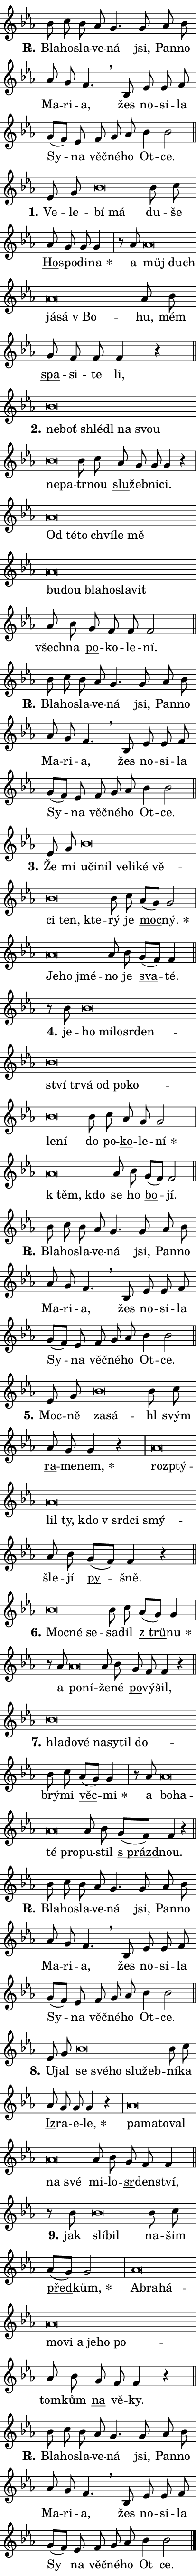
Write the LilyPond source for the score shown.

\version "2.22.1"
\header { tagline = "" }
\paper {
  indent = 0\cm
  top-margin = 0\cm
  right-margin = 0\cm
  bottom-margin = 0\cm
  left-margin = 0\cm
  paper-width = 7\cm
  page-breaking = #ly:one-page-breaking
  system-system-spacing.basic-distance = #11
  score-system-spacing.basic-distance = #11.3
  ragged-last = ##f
}


%% Author: Thomas Morley
%% https://lists.gnu.org/archive/html/lilypond-user/2020-05/msg00002.html
#(define (line-position grob)
"Returns position of @var[grob} in current system:
   @code{'start}, if at first time-step
   @code{'end}, if at last time-step
   @code{'middle} otherwise
"
  (let* ((col (ly:item-get-column grob))
         (ln (ly:grob-object col 'left-neighbor))
         (rn (ly:grob-object col 'right-neighbor))
         (col-to-check-left (if (ly:grob? ln) ln col))
         (col-to-check-right (if (ly:grob? rn) rn col))
         (break-dir-left
           (and
             (ly:grob-property col-to-check-left 'non-musical #f)
             (ly:item-break-dir col-to-check-left)))
         (break-dir-right
           (and
             (ly:grob-property col-to-check-right 'non-musical #f)
             (ly:item-break-dir col-to-check-right))))
        (cond ((eqv? 1 break-dir-left) 'start)
              ((eqv? -1 break-dir-right) 'end)
              (else 'middle))))

#(define (tranparent-at-line-position vctor)
  (lambda (grob)
  "Relying on @code{line-position} select the relevant enry from @var{vctor}.
Used to determine transparency,"
    (case (line-position grob)
      ((end) (not (vector-ref vctor 0)))
      ((middle) (not (vector-ref vctor 1)))
      ((start) (not (vector-ref vctor 2))))))

noteHeadBreakVisibility =
#(define-music-function (break-visibility)(vector?)
"Makes @code{NoteHead}s transparent relying on @var{break-visibility}"
#{
  \override NoteHead.transparent =
    #(tranparent-at-line-position break-visibility)
#})

#(define delete-ledgers-for-transparent-note-heads
  (lambda (grob)
    "Reads whether a @code{NoteHead} is transparent.
If so this @code{NoteHead} is removed from @code{'note-heads} from
@var{grob}, which is supposed to be @code{LedgerLineSpanner}.
As a result ledgers are not printed for this @code{NoteHead}"
    (let* ((nhds-array (ly:grob-object grob 'note-heads))
           (nhds-list
             (if (ly:grob-array? nhds-array)
                 (ly:grob-array->list nhds-array)
                 '()))
           ;; Relies on the transparent-property being done before
           ;; Staff.LedgerLineSpanner.after-line-breaking is executed.
           ;; This is fragile ...
           (to-keep
             (remove
               (lambda (nhd)
                 (ly:grob-property nhd 'transparent #f))
               nhds-list)))
      ;; TODO find a better method to iterate over grob-arrays, similiar
      ;; to filter/remove etc for lists
      ;; For now rebuilt from scratch
      (set! (ly:grob-object grob 'note-heads)  '())
      (for-each
        (lambda (nhd)
          (ly:pointer-group-interface::add-grob grob 'note-heads nhd))
        to-keep))))

hideNotes = {
  \noteHeadBreakVisibility #begin-of-line-visible
}
unHideNotes = {
  \noteHeadBreakVisibility #all-visible
}

% work-around for resetting accidentals
% https://lilypond.org/doc/v2.23/Documentation/notation/displaying-rhythms#unmetered-music
cadenzaMeasure = {
  \cadenzaOff
  \partial 1024 s1024
  \cadenzaOn
}

#(define-markup-command (accent layout props text) (markup?)
  "Underline accented syllable"
  (interpret-markup layout props
    #{\markup \override #'(offset . 4.3) \underline { #text }#}))

responsum = \markup \concat {
  "R" \hspace #-1.05 \path #0.1 #'((moveto 0 0.07) (lineto 0.9 0.8)) \hspace #0.05 "."
}

\layout {
    \context {
        \Staff
        \remove "Time_signature_engraver"
        \override LedgerLineSpanner.after-line-breaking = #delete-ledgers-for-transparent-note-heads
    }
    \context {
        \Voice {
            \override NoteHead.output-attributes = #'((class . "notehead"))
            \override Hairpin.height = #0.55
        }
    }
    \context {
        \Lyrics {
            \override StanzaNumber.output-attributes = #'((class . "stanzanumber"))
            \override LyricSpace.minimum-distance = #0.9
            \override LyricText.font-name = #"TeX Gyre Schola"
            \override LyricText.font-size = 1
            \override StanzaNumber.font-name = #"TeX Gyre Schola Bold"
            \override StanzaNumber.font-size = 1
        }
    }
}

% magnetic-lyrics.ily
%
%   written by
%     Jean Abou Samra <jean@abou-samra.fr>
%     Werner Lemberg <wl@gnu.org>
%
%   adapted by
%     Jiri Hon <jiri.hon@gmail.com>
%
% Version 2022-Apr-15

% https://www.mail-archive.com/lilypond-user@gnu.org/msg149350.html

#(define (Left_hyphen_pointer_engraver context)
   "Collect syllable-hyphen-syllable occurrences in lyrics and store
them in properties.  This engraver only looks to the left.  For
example, if the lyrics input is @code{foo -- bar}, it does the
following.

@itemize @bullet
@item
Set the @code{text} property of the @code{LyricHyphen} grob between
@q{foo} and @q{bar} to @code{foo}.

@item
Set the @code{left-hyphen} property of the @code{LyricText} grob with
text @q{foo} to the @code{LyricHyphen} grob between @q{foo} and
@q{bar}.
@end itemize

Use this auxiliary engraver in combination with the
@code{lyric-@/text::@/apply-@/magnetic-@/offset!} hook."
   (let ((hyphen #f)
         (text #f))
     (make-engraver
      (acknowledgers
       ((lyric-syllable-interface engraver grob source-engraver)
        (set! text grob)))
      (end-acknowledgers
       ((lyric-hyphen-interface engraver grob source-engraver)
        ;(when (not (grob::has-interface grob 'lyric-space-interface))
          (set! hyphen grob)));)
      ((stop-translation-timestep engraver)
       (when (and text hyphen)
         (ly:grob-set-object! text 'left-hyphen hyphen))
       (set! text #f)
       (set! hyphen #f)))))

#(define (lyric-text::apply-magnetic-offset! grob)
   "If the space between two syllables is less than the value in
property @code{LyricText@/.details@/.squash-threshold}, move the right
syllable to the left so that it gets concatenated with the left
syllable.

Use this function as a hook for
@code{LyricText@/.after-@/line-@/breaking} if the
@code{Left_@/hyphen_@/pointer_@/engraver} is active."
   (let ((hyphen (ly:grob-object grob 'left-hyphen #f)))
     (when hyphen
       (let ((left-text (ly:spanner-bound hyphen LEFT)))
         (when (grob::has-interface left-text 'lyric-syllable-interface)
           (let* ((common (ly:grob-common-refpoint grob left-text X))
                  (this-x-ext (ly:grob-extent grob common X))
                  (left-x-ext
                   (begin
                     ;; Trigger magnetism for left-text.
                     (ly:grob-property left-text 'after-line-breaking)
                     (ly:grob-extent left-text common X)))
                  ;; `delta` is the gap width between two syllables.
                  (delta (- (interval-start this-x-ext)
                            (interval-end left-x-ext)))
                  (details (ly:grob-property grob 'details))
                  (threshold (assoc-get 'squash-threshold details 0.2)))
             (when (< delta threshold)
               (let* (;; We have to manipulate the input text so that
                      ;; ligatures crossing syllable boundaries are not
                      ;; disabled.  For languages based on the Latin
                      ;; script this is essentially a beautification.
                      ;; However, for non-Western scripts it can be a
                      ;; necessity.
                      (lt (ly:grob-property left-text 'text))
                      (rt (ly:grob-property grob 'text))
                      (is-space (grob::has-interface hyphen 'lyric-space-interface))
                      (space (if is-space " " ""))
                      (space-markup (grob-interpret-markup grob " "))
                      (space-size (interval-length (ly:stencil-extent space-markup X)))
                      (extra-delta (if is-space space-size 0))
                      ;; Append new syllable.
                      (ltrt-space (if (and (string? lt) (string? rt))
                                (string-append lt space rt)
                                (make-concat-markup (list lt space rt))))
                      ;; Right-align `ltrt` to the right side.
                      (ltrt-space-markup (grob-interpret-markup
                               grob
                               (make-translate-markup
                                (cons (interval-length this-x-ext) 0)
                                (make-right-align-markup ltrt-space)))))
                 (begin
                   ;; Don't print `left-text`.
                   (ly:grob-set-property! left-text 'stencil #f)
                   ;; Set text and stencil (which holds all collected
                   ;; syllables so far) and shift it to the left.
                   (ly:grob-set-property! grob 'text ltrt-space)
                   (ly:grob-set-property! grob 'stencil ltrt-space-markup)
                   (ly:grob-translate-axis! grob (- (- delta extra-delta)) X))))))))))


#(define (lyric-hyphen::displace-bounds-first grob)
   ;; Make very sure this callback isn't triggered too early.
   (let ((left (ly:spanner-bound grob LEFT))
         (right (ly:spanner-bound grob RIGHT)))
     (ly:grob-property left 'after-line-breaking)
     (ly:grob-property right 'after-line-breaking)
     (ly:lyric-hyphen::print grob)))

squashThreshold = #0.4

\layout {
  \context {
    \Lyrics
    \consists #Left_hyphen_pointer_engraver
    \override LyricText.after-line-breaking =
      #lyric-text::apply-magnetic-offset!
    \override LyricHyphen.stencil = #lyric-hyphen::displace-bounds-first
    \override LyricText.details.squash-threshold = \squashThreshold
    \override LyricHyphen.minimum-distance = 0
    \override LyricHyphen.minimum-length = \squashThreshold
  }
}

squash = \override LyricText.details.squash-threshold = 9999
unSquash = \override LyricText.details.squash-threshold = \squashThreshold

left = \override LyricText.self-alignment-X = #LEFT
unLeft = \revert LyricText.self-alignment-X

starOffset = #(lambda (grob) 
                (let ((x_offset (ly:self-alignment-interface::aligned-on-x-parent grob)))
                  (if (= x_offset 0) 0 (+ x_offset 1.2))))

star = #(define-music-function (syllable)(string?)
"Append star separator at the end of a syllable"
#{
  \once \override LyricText.X-offset = #starOffset
  \lyricmode { \markup {
    #syllable
    \override #'((font-name . "TeX Gyre Schola Bold")) \hspace #0.2 \lower #0.65 \larger "*"
  } }
#})

starAccent = #(define-music-function (syllable)(string?)
"Append star separator at the end of a syllable and make accent"
#{
  \once \override LyricText.X-offset = #starOffset
  \lyricmode { \markup {
    \accent #syllable
    \override #'((font-name . "TeX Gyre Schola Bold")) \hspace #0.2 \lower #0.65 \larger "*"
  } }
#})

breath = #(define-music-function (syllable)(string?)
"Append breathing indicator at the end of a syllable"
#{
  \lyricmode { \markup { #syllable "+" } }
#})

optionalBreath = #(define-music-function (syllable)(string?)
"Append optional breathing indicator at the end of a syllable"
#{
  \lyricmode { \markup { #syllable "(+)" } }
#})


\score {
    <<
        \new Voice = "melody" { \cadenzaOn \key es \major \relative { bes'8 c bes as g4. \bar "" g8 as bes \bar "" as g f4. \breathe \bar "" bes,8 es es f \bar "" g[( f)] es \bar "" f g as \bar "" bes4 bes2 \cadenzaMeasure \bar "||" \break } }
        \new Lyrics \lyricsto "melody" { \lyricmode { \set stanza = \responsum
Bla -- ho -- sla -- ve -- ná jsi, Pan -- no Ma -- ri -- a, žes no -- si -- la Sy -- na věč -- né -- ho Ot -- ce. } }
    >>
    \layout {}
}

\score {
    <<
        \new Voice = "melody" { \cadenzaOn \key es \major \relative { es'8 g bes\breve*1/16 \hideNotes \breve*1/16 \bar "" \unHideNotes bes8 c \bar "" as g g g4 \cadenzaMeasure \bar "|" r8 as8 as\breve*1/16 \hideNotes \breve*1/16 \bar "" \breve*1/16 \bar "" \breve*1/16 \breve*1/16 \bar "" \unHideNotes as8 bes \bar "" g f f f4 r \cadenzaMeasure \bar "||" \break } }
        \new Lyrics \lyricsto "melody" { \lyricmode { \set stanza = "1."
Ve -- le -- \left bí \squash má \unLeft \unSquash du -- še \markup \accent Ho -- spo -- di -- \star na a \left můj \squash duch já -- sá "v Bo" -- \unLeft \unSquash hu, mém \markup \accent spa -- si -- te li, } }
    >>
    \layout {}
}

\score {
    <<
        \new Voice = "melody" { \cadenzaOn \key es \major \relative { bes'\breve*1/16 \hideNotes \breve*1/16 \bar "" \breve*1/16 \bar "" \breve*1/16 \bar "" \breve*1/16 \bar "" \breve*1/16 \bar "" \breve*1/16 \breve*1/16 \bar "" \unHideNotes bes8 c \bar "" as g g g4 r \cadenzaMeasure \bar "|" as\breve*1/16 \hideNotes \breve*1/16 \bar "" \breve*1/16 \bar "" \breve*1/16 \bar "" \breve*1/16 \bar "" \breve*1/16 \bar "" \breve*1/16 \bar "" \breve*1/16 \bar "" \breve*1/16 \bar "" \breve*1/16 \bar "" \breve*1/16 \breve*1/16 \bar "" \unHideNotes as8 bes \bar "" g f f f2 \cadenzaMeasure \bar "||" \break } }
        \new Lyrics \lyricsto "melody" { \lyricmode { \set stanza = "2."
\left ne -- \squash boť shlé -- dl na svou ne -- pa -- \unLeft \unSquash tr -- nou \markup \accent slu -- žeb -- ni -- ci.
\left Od \squash té -- to chví -- le mě bu -- dou bla -- ho -- sla -- vit \unLeft \unSquash všech -- na \markup \accent po -- ko -- le -- ní. } }
    >>
    \layout {}
}

\score {
    <<
        \new Voice = "melody" { \cadenzaOn \key es \major \relative { bes'8 c bes as g4. \bar "" g8 as bes \bar "" as g f4. \breathe \bar "" bes,8 es es f \bar "" g[( f)] es \bar "" f g as \bar "" bes4 bes2 \cadenzaMeasure \bar "||" \break } }
        \new Lyrics \lyricsto "melody" { \lyricmode { \set stanza = \responsum
Bla -- ho -- sla -- ve -- ná jsi, Pan -- no Ma -- ri -- a, žes no -- si -- la Sy -- na věč -- né -- ho Ot -- ce. } }
    >>
    \layout {}
}

\score {
    <<
        \new Voice = "melody" { \cadenzaOn \key es \major \relative { es'8 g bes\breve*1/16 \hideNotes \breve*1/16 \bar "" \breve*1/16 \bar "" \breve*1/16 \bar "" \breve*1/16 \bar "" \breve*1/16 \bar "" \breve*1/16 \bar "" \breve*1/16 \bar "" \breve*1/16 \breve*1/16 \bar "" \unHideNotes bes8 c \bar "" as[( g)] g2 \cadenzaMeasure \bar "|" as\breve*1/16 \hideNotes \breve*1/16 \breve*1/16 \bar "" \unHideNotes as8 bes \bar "" g[( f)] f4 \cadenzaMeasure \bar "||" \break } }
        \new Lyrics \lyricsto "melody" { \lyricmode { \set stanza = "3."
Že mi \left u -- \squash či -- nil ve -- li -- ké vě -- ci ten, kte -- \unLeft \unSquash rý je \markup \accent moc -- \star ný. \left Je -- \squash ho jmé -- \unLeft \unSquash no je \markup \accent sva -- té. } }
    >>
    \layout {}
}

\score {
    <<
        \new Voice = "melody" { \cadenzaOn \key es \major \relative { r8 bes' bes\breve*1/16 \hideNotes \breve*1/16 \bar "" \breve*1/16 \bar "" \breve*1/16 \bar "" \breve*1/16 \bar "" \breve*1/16 \bar "" \breve*1/16 \bar "" \breve*1/16 \bar "" \breve*1/16 \bar "" \breve*1/16 \bar "" \breve*1/16 \bar "" \breve*1/16 \breve*1/16 \bar "" \unHideNotes bes8 c \bar "" as g g2 \cadenzaMeasure \bar "|" as\breve*1/16 \hideNotes \breve*1/16 \bar "" \unHideNotes as8 bes \bar "" g[( f)] f2 \cadenzaMeasure \bar "||" \break } }
        \new Lyrics \lyricsto "melody" { \lyricmode { \set stanza = "4."
je -- \left ho \squash mi -- lo -- sr -- den -- ství tr -- vá od po -- ko -- le -- ní \unLeft \unSquash do po -- \markup \accent ko -- le -- \star ní \left "k těm," \squash kdo \unLeft \unSquash se ho \markup \accent bo -- jí. } }
    >>
    \layout {}
}

\score {
    <<
        \new Voice = "melody" { \cadenzaOn \key es \major \relative { bes'8 c bes as g4. \bar "" g8 as bes \bar "" as g f4. \breathe \bar "" bes,8 es es f \bar "" g[( f)] es \bar "" f g as \bar "" bes4 bes2 \cadenzaMeasure \bar "||" \break } }
        \new Lyrics \lyricsto "melody" { \lyricmode { \set stanza = \responsum
Bla -- ho -- sla -- ve -- ná jsi, Pan -- no Ma -- ri -- a, žes no -- si -- la Sy -- na věč -- né -- ho Ot -- ce. } }
    >>
    \layout {}
}

\score {
    <<
        \new Voice = "melody" { \cadenzaOn \key es \major \relative { es'8 g bes\breve*1/16 \hideNotes \breve*1/16 \bar "" \unHideNotes bes8 c \bar "" as g g4 r \cadenzaMeasure \bar "|" as\breve*1/16 \hideNotes \breve*1/16 \bar "" \breve*1/16 \bar "" \breve*1/16 \bar "" \breve*1/16 \bar "" \breve*1/16 \bar "" \breve*1/16 \breve*1/16 \bar "" \unHideNotes as8 bes \bar "" g[( f)] f4 r \cadenzaMeasure \bar "||" \break } }
        \new Lyrics \lyricsto "melody" { \lyricmode { \set stanza = "5."
Moc -- ně \left za -- \squash sá -- \unLeft \unSquash hl svým \markup \accent ra -- me -- \star nem, \left roz -- \squash ptý -- lil ty, kdo "v srd" -- ci smý -- \unLeft \unSquash šle -- jí \markup \accent py -- šně. } }
    >>
    \layout {}
}

\score {
    <<
        \new Voice = "melody" { \cadenzaOn \key es \major \relative { bes'\breve*1/16 \hideNotes \breve*1/16 \breve*1/16 \bar "" \unHideNotes bes8 c \bar "" as[( g)] g4 \cadenzaMeasure \bar "|" r8 as8 as\breve*1/16 \hideNotes \breve*1/16 \bar "" \unHideNotes as8 bes \bar "" g f f4 r \cadenzaMeasure \bar "||" \break } }
        \new Lyrics \lyricsto "melody" { \lyricmode { \set stanza = "6."
\left Moc -- \squash né se -- \unLeft \unSquash sa -- dil \markup \accent "z trů" -- \star nu a \left po -- \squash ní -- \unLeft \unSquash že -- né \markup \accent po -- vý -- šil, } }
    >>
    \layout {}
}

\score {
    <<
        \new Voice = "melody" { \cadenzaOn \key es \major \relative { bes'\breve*1/16 \hideNotes \breve*1/16 \bar "" \breve*1/16 \bar "" \breve*1/16 \bar "" \breve*1/16 \bar "" \breve*1/16 \breve*1/16 \bar "" \unHideNotes bes8 c \bar "" as[( g)] g4 \cadenzaMeasure \bar "|" r8 as8 as\breve*1/16 \hideNotes \breve*1/16 \bar "" \breve*1/16 \breve*1/16 \bar "" \unHideNotes as8 bes \bar "" g[( f)] f4 r \cadenzaMeasure \bar "||" \break } }
        \new Lyrics \lyricsto "melody" { \lyricmode { \set stanza = "7."
\left hla -- \squash do -- vé na -- sy -- til do -- \unLeft \unSquash brý -- mi \markup \accent věc -- \star mi a \left bo -- \squash ha -- té pro -- \unLeft \unSquash pu -- stil \markup \accent "s prázd" -- nou. } }
    >>
    \layout {}
}

\score {
    <<
        \new Voice = "melody" { \cadenzaOn \key es \major \relative { bes'8 c bes as g4. \bar "" g8 as bes \bar "" as g f4. \breathe \bar "" bes,8 es es f \bar "" g[( f)] es \bar "" f g as \bar "" bes4 bes2 \cadenzaMeasure \bar "||" \break } }
        \new Lyrics \lyricsto "melody" { \lyricmode { \set stanza = \responsum
Bla -- ho -- sla -- ve -- ná jsi, Pan -- no Ma -- ri -- a, žes no -- si -- la Sy -- na věč -- né -- ho Ot -- ce. } }
    >>
    \layout {}
}

\score {
    <<
        \new Voice = "melody" { \cadenzaOn \key es \major \relative { es'8 g bes\breve*1/16 \hideNotes \breve*1/16 \bar "" \breve*1/16 \bar "" \breve*1/16 \breve*1/16 \bar "" \unHideNotes bes8 c \bar "" as g g g4 r \cadenzaMeasure \bar "|" as\breve*1/16 \hideNotes \breve*1/16 \bar "" \breve*1/16 \bar "" \breve*1/16 \bar "" \breve*1/16 \breve*1/16 \bar "" \unHideNotes as8 bes \bar "" g f f4 \cadenzaMeasure \bar "||" \break } }
        \new Lyrics \lyricsto "melody" { \lyricmode { \set stanza = "8."
U -- jal \left se \squash své -- ho slu -- žeb -- \unLeft \unSquash ní -- ka \markup \accent Iz -- ra -- e -- \star le, \left pa -- \squash ma -- to -- val na své \unLeft \unSquash mi -- lo -- \markup \accent sr -- den -- ství, } }
    >>
    \layout {}
}

\score {
    <<
        \new Voice = "melody" { \cadenzaOn \key es \major \relative { r8 bes' bes\breve*1/16 \hideNotes \breve*1/16 \bar "" \unHideNotes bes8 c \bar "" as[( g)] g2 \cadenzaMeasure \bar "|" as\breve*1/16 \hideNotes \breve*1/16 \bar "" \breve*1/16 \bar "" \breve*1/16 \bar "" \breve*1/16 \bar "" \breve*1/16 \bar "" \breve*1/16 \bar "" \breve*1/16 \breve*1/16 \bar "" \unHideNotes as8 bes \bar "" g f f4 r \cadenzaMeasure \bar "||" \break } }
        \new Lyrics \lyricsto "melody" { \lyricmode { \set stanza = "9."
jak \left slí -- \squash bil \unLeft \unSquash na -- šim \markup \accent před -- \star kům, \left Ab -- \squash ra -- há -- mo -- vi a je -- ho po -- \unLeft \unSquash tom -- kům \markup \accent na vě -- ky. } }
    >>
    \layout {}
}

\score {
    <<
        \new Voice = "melody" { \cadenzaOn \key es \major \relative { bes'8 c bes as g4. \bar "" g8 as bes \bar "" as g f4. \breathe \bar "" bes,8 es es f \bar "" g[( f)] es \bar "" f g as \bar "" bes4 bes2 \cadenzaMeasure \bar "||" \break } \bar "|." }
        \new Lyrics \lyricsto "melody" { \lyricmode { \set stanza = \responsum
Bla -- ho -- sla -- ve -- ná jsi, Pan -- no Ma -- ri -- a, žes no -- si -- la Sy -- na věč -- né -- ho Ot -- ce. } }
    >>
    \layout {}
}
